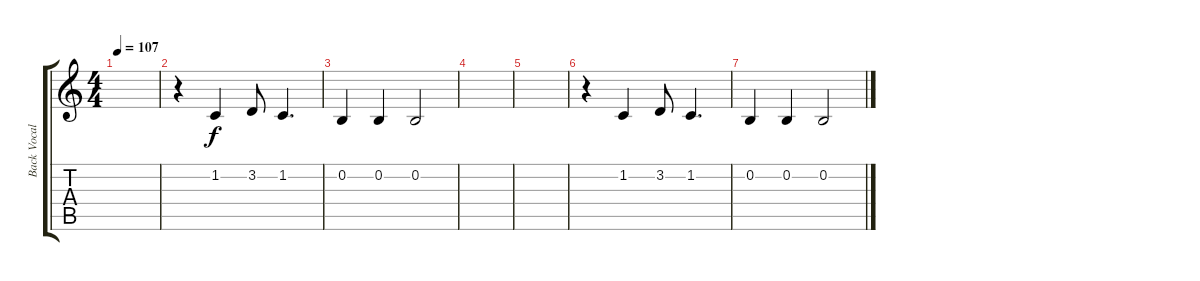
\track ("Back Vocals" "Back Vocal") {instrument tenorsax}
\staff {score tabs}
\tuning (E4 B3 G3 D3 A2 E2) {hide}
\ts (4 4)
\tempo 107
\clef g2
\ks c
|
r.4 1.2.4 3.2.8 1.2.4{d} |
0.2.4 0.2.4 0.2.2 |
|
|
r.4 1.2.4 3.2.8 1.2.4{d} |
0.2.4 0.2.4 0.2.2
